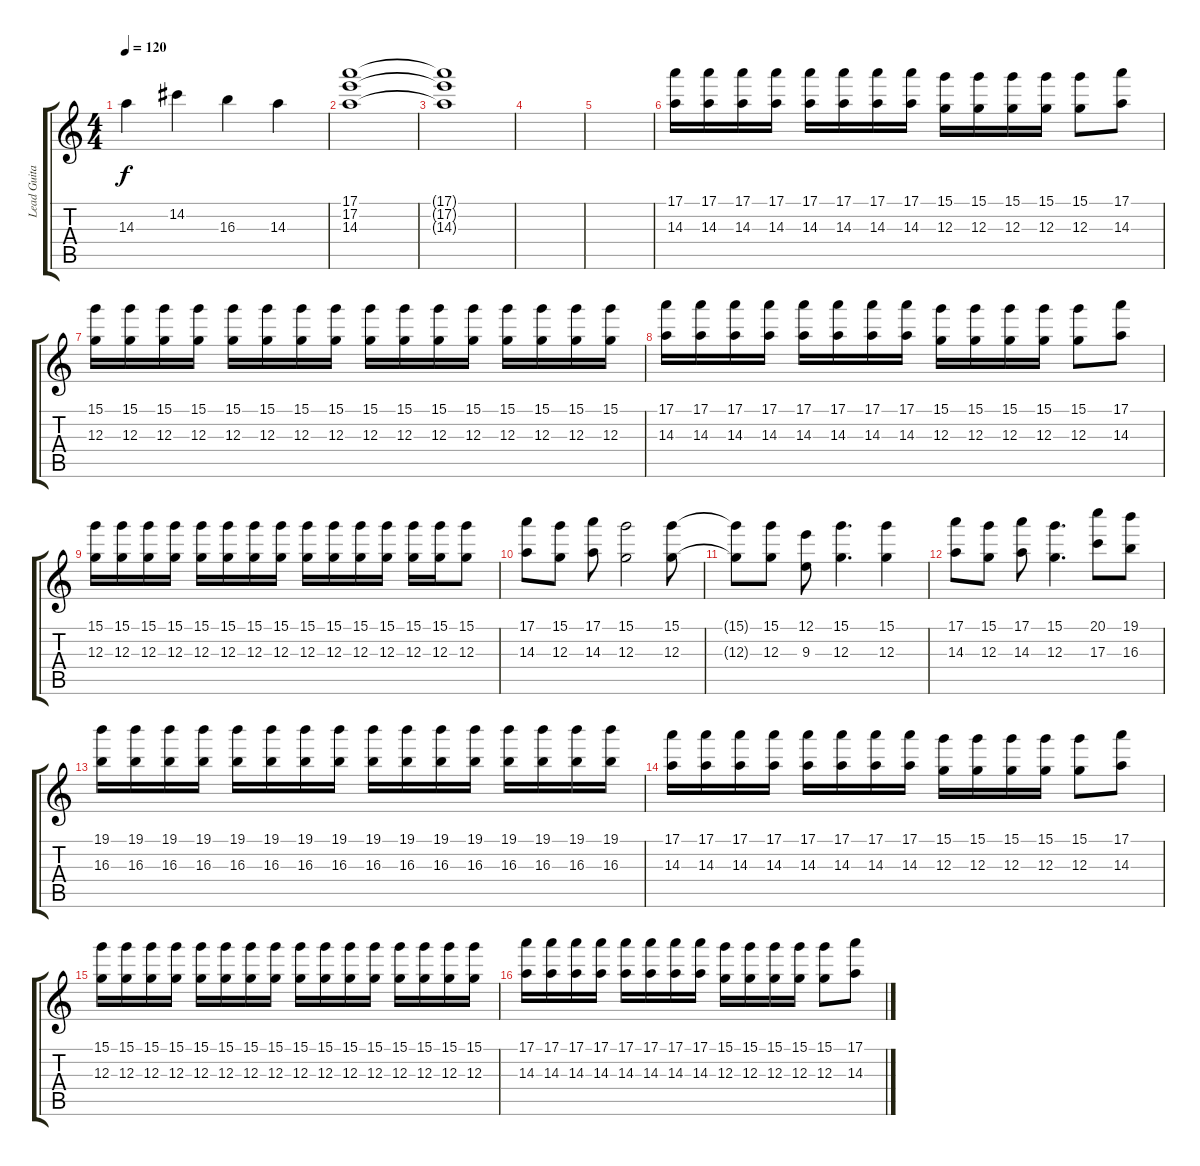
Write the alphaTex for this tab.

\track ("Lead Guitar" "Lead Guita") {instrument overdrivenguitar}
\staff {score tabs}
\tuning (E4 B3 G3 D3 A2 E2) {hide}
\ts (4 4)
\tempo 120
\clef g2
\ks c
14.3.4{dy f} 14.2.4 16.3.4 14.3.4 |
(17.1 17.2 14.3).1 |
(17.1{t} 17.2{t} 14.3{t}).1 |
|
|
(17.1 14.3).16 (17.1 14.3).16 (17.1 14.3).16 (17.1 14.3).16 (17.1 14.3).16 (17.1 14.3).16 (17.1 14.3).16 (17.1 14.3).16 (15.1 12.3).16 (15.1 12.3).16 (15.1 12.3).16 (15.1 12.3).16 (15.1 12.3).8 (17.1 14.3).8 |
(15.1 12.3).16 (15.1 12.3).16 (15.1 12.3).16 (15.1 12.3).16 (15.1 12.3).16 (15.1 12.3).16 (15.1 12.3).16 (15.1 12.3).16 (15.1 12.3).16 (15.1 12.3).16 (15.1 12.3).16 (15.1 12.3).16 (15.1 12.3).16 (15.1 12.3).16 (15.1 12.3).16 (15.1 12.3).16 |
(17.1 14.3).16 (17.1 14.3).16 (17.1 14.3).16 (17.1 14.3).16 (17.1 14.3).16 (17.1 14.3).16 (17.1 14.3).16 (17.1 14.3).16 (15.1 12.3).16 (15.1 12.3).16 (15.1 12.3).16 (15.1 12.3).16 (15.1 12.3).8 (17.1 14.3).8 |
(15.1 12.3).16 (15.1 12.3).16 (15.1 12.3).16 (15.1 12.3).16 (15.1 12.3).16 (15.1 12.3).16 (15.1 12.3).16 (15.1 12.3).16 (15.1 12.3).16 (15.1 12.3).16 (15.1 12.3).16 (15.1 12.3).16 (15.1 12.3).16 (15.1 12.3).16 (15.1 12.3).8 |
(17.1 14.3).8 (15.1 12.3).8 (17.1 14.3).8 (15.1 12.3).2 (15.1 12.3).8 |
(15.1{t} 12.3{t}).8 (15.1 12.3).8 (12.1 9.3).8 (15.1 12.3).4{d} (15.1 12.3).4 |
(17.1 14.3).8 (15.1 12.3).8 (17.1 14.3).8 (15.1 12.3).4{d} (20.1 17.3).8 (19.1 16.3).8 |
(19.1 16.3).16 (19.1 16.3).16 (19.1 16.3).16 (19.1 16.3).16 (19.1 16.3).16 (19.1 16.3).16 (19.1 16.3).16 (19.1 16.3).16 (19.1 16.3).16 (19.1 16.3).16 (19.1 16.3).16 (19.1 16.3).16 (19.1 16.3).16 (19.1 16.3).16 (19.1 16.3).16 (19.1 16.3).16 |
(17.1 14.3).16 (17.1 14.3).16 (17.1 14.3).16 (17.1 14.3).16 (17.1 14.3).16 (17.1 14.3).16 (17.1 14.3).16 (17.1 14.3).16 (15.1 12.3).16 (15.1 12.3).16 (15.1 12.3).16 (15.1 12.3).16 (15.1 12.3).8 (17.1 14.3).8 |
(15.1 12.3).16 (15.1 12.3).16 (15.1 12.3).16 (15.1 12.3).16 (15.1 12.3).16 (15.1 12.3).16 (15.1 12.3).16 (15.1 12.3).16 (15.1 12.3).16 (15.1 12.3).16 (15.1 12.3).16 (15.1 12.3).16 (15.1 12.3).16 (15.1 12.3).16 (15.1 12.3).16 (15.1 12.3).16 |
(17.1 14.3).16 (17.1 14.3).16 (17.1 14.3).16 (17.1 14.3).16 (17.1 14.3).16 (17.1 14.3).16 (17.1 14.3).16 (17.1 14.3).16 (15.1 12.3).16 (15.1 12.3).16 (15.1 12.3).16 (15.1 12.3).16 (15.1 12.3).8 (17.1 14.3).8
